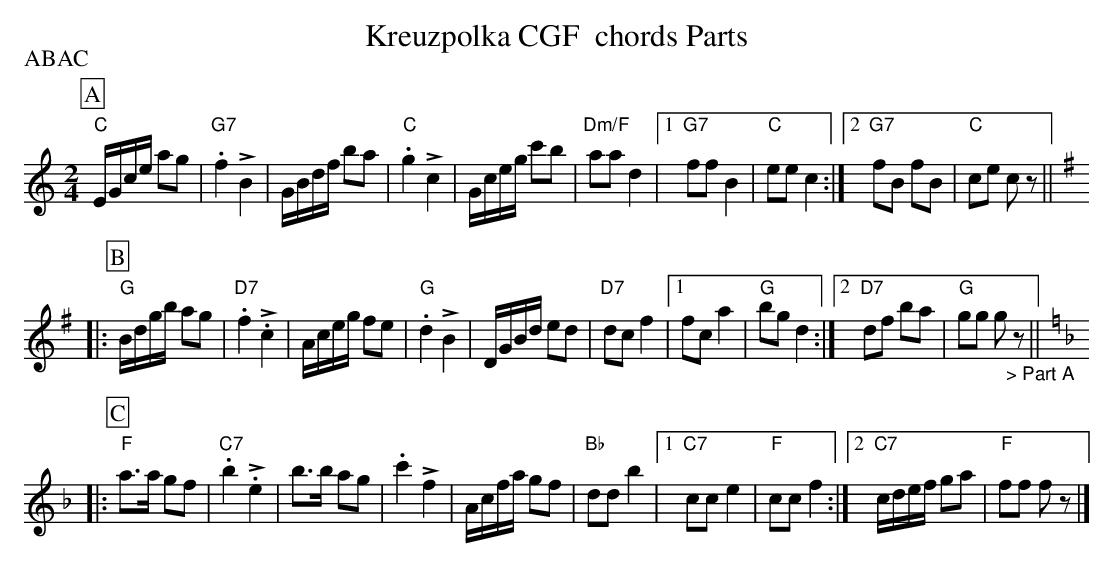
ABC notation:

X:1
T: Kreuzpolka CGF  chords Parts
M:2/4
L:1/16
P:ABAC
K:C %%MIDI gchordon
[P:A] "C"EGce a2g2 | "G7".f4 +>+B4 | GBdf b2a2 | "C".g4 +>+c4 | Gceg c'2b2 | "Dm/F"a2a2 d4 |1 "G7"f2f2 B4 | "C"e2e2c4 :|2 "G7"f2B2 f2B2 | "C"c2e2 c2z2 || [P:B] [K:G]
|: "G"Bdgb a2g2 | "D7".f4 +>+.c4 | Aceg f2e2 | "G".d4 +>+B4 | DGBd e2d2 | "D7"d2c2 f4 |1 f2c2 a4 | "G"b2g2 d4 :|2 "D7"d2f2 b2a2 | "G"g2g2 g2"_> Part A"z2 ||[P:C]  [K:F] [L:1/8)]
|: "F"a>a gf |"C7".b2 +>+.e2 | b>b ag | .c'2 +>+f2 | A/c/f/a/ gf | "Bb"dd b2 |1 "C7"cc e2 |"F"cc f2 :|2 "C7"c/d/e/f/ ga | "F"ff fz |]
